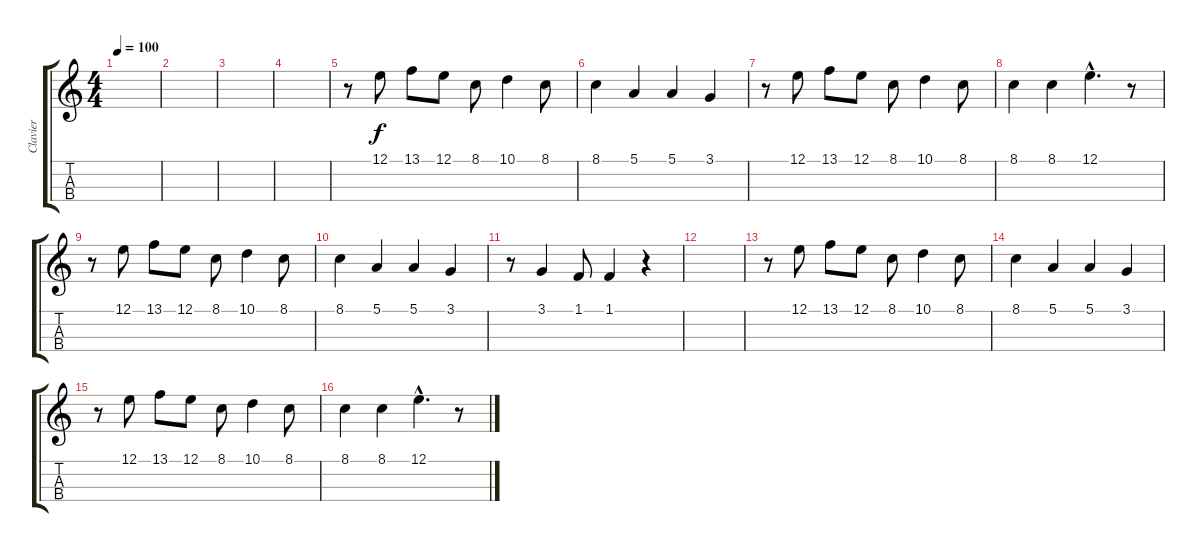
\track ("Clavier" "Clavier") {instrument electricgrandpiano}
\staff {score tabs}
\tuning (E4 B3 G3 D3) {hide}
\ts (4 4)
\tempo 100
\clef g2
\ks c
|
|
|
|
r.8 12.1.8 13.1.8 12.1.8 8.1.8 10.1.4 8.1.8 |
8.1.4 5.1.4 5.1.4 3.1.4 |
r.8 12.1.8 13.1.8 12.1.8 8.1.8 10.1.4 8.1.8 |
8.1.4 8.1.4 12.1{hac}.4{d} r.8 |
r.8 12.1.8 13.1.8 12.1.8 8.1.8 10.1.4 8.1.8 |
8.1.4 5.1.4 5.1.4 3.1.4 |
r.8 3.1.4 1.1.8 1.1.4 r.4 |
|
r.8 12.1.8 13.1.8 12.1.8 8.1.8 10.1.4 8.1.8 |
8.1.4 5.1.4 5.1.4 3.1.4 |
r.8 12.1.8 13.1.8 12.1.8 8.1.8 10.1.4 8.1.8 |
8.1.4 8.1.4 12.1{hac}.4{d} r.8
